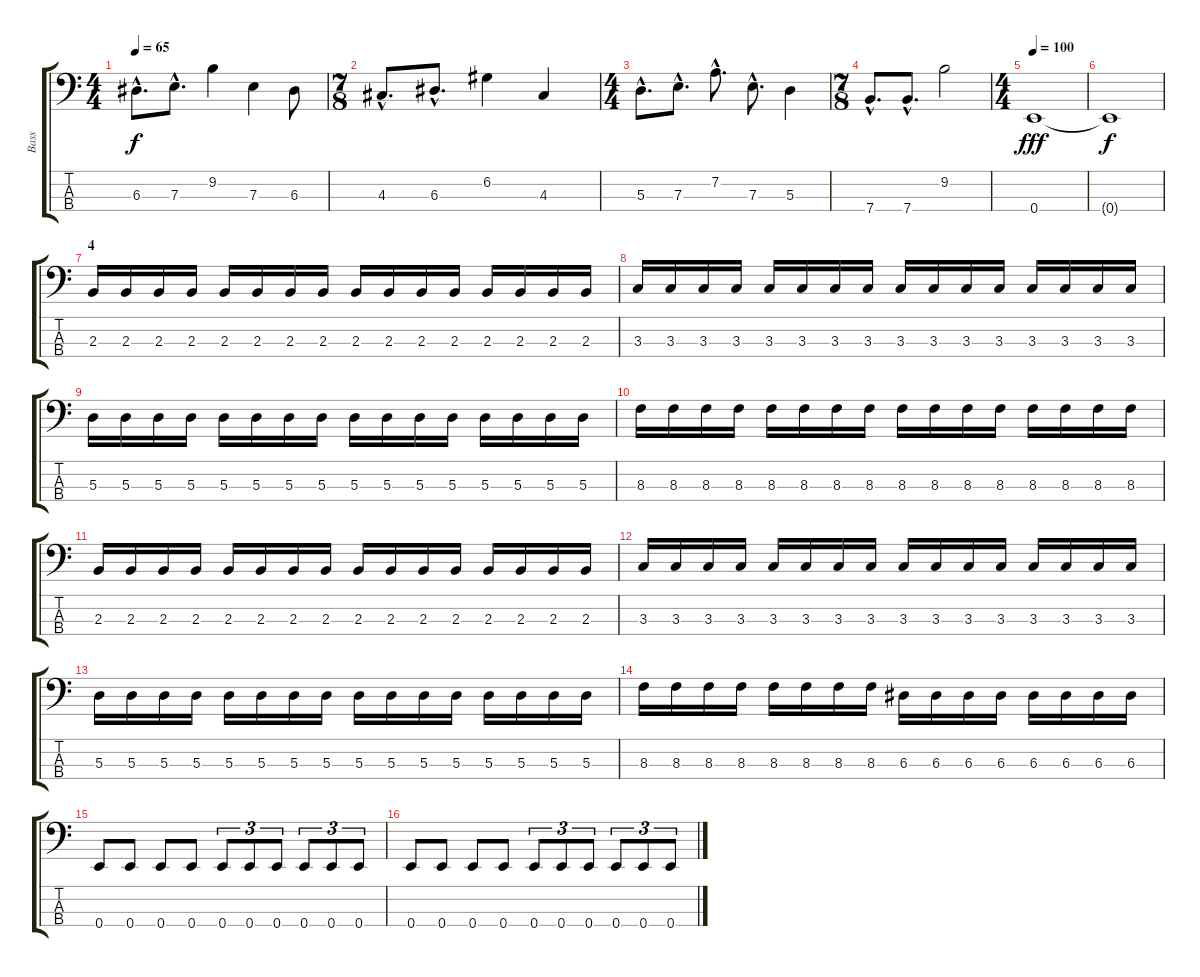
\track ("Bass" "Bass") {instrument electricbassfinger}
\staff {score tabs}
\tuning (G2 D2 A1 E1) {hide}
\ts (4 4)
\tempo 65
\clef f4
\ks c
6.3{hac}.8{d dy f} 7.3{hac}.8{d} 9.2.4 7.3.4 6.3.8 |
\ts (7 8)
4.3{hac}.8{d} 6.3{hac}.8{d} 6.2.4 4.3.4 |
\ts (4 4)
5.3{hac}.8{d} 7.3{hac}.8{d} 7.2{hac}.8{d} 7.3{hac}.8{d} 5.3.4 |
\ts (7 8)
7.4{hac}.8{d} 7.4{hac}.8{d} 9.2.2 |
\ts (4 4)
\tempo 100
0.4.1{dy fff} |
0.4{t}.1{dy f} |
\section ("" "4")
2.3.16 2.3.16 2.3.16 2.3.16 2.3.16 2.3.16 2.3.16 2.3.16 2.3.16 2.3.16 2.3.16 2.3.16 2.3.16 2.3.16 2.3.16 2.3.16 |
3.3.16 3.3.16 3.3.16 3.3.16 3.3.16 3.3.16 3.3.16 3.3.16 3.3.16 3.3.16 3.3.16 3.3.16 3.3.16 3.3.16 3.3.16 3.3.16 |
5.3.16 5.3.16 5.3.16 5.3.16 5.3.16 5.3.16 5.3.16 5.3.16 5.3.16 5.3.16 5.3.16 5.3.16 5.3.16 5.3.16 5.3.16 5.3.16 |
8.3.16 8.3.16 8.3.16 8.3.16 8.3.16 8.3.16 8.3.16 8.3.16 8.3.16 8.3.16 8.3.16 8.3.16 8.3.16 8.3.16 8.3.16 8.3.16 |
2.3.16 2.3.16 2.3.16 2.3.16 2.3.16 2.3.16 2.3.16 2.3.16 2.3.16 2.3.16 2.3.16 2.3.16 2.3.16 2.3.16 2.3.16 2.3.16 |
3.3.16 3.3.16 3.3.16 3.3.16 3.3.16 3.3.16 3.3.16 3.3.16 3.3.16 3.3.16 3.3.16 3.3.16 3.3.16 3.3.16 3.3.16 3.3.16 |
5.3.16 5.3.16 5.3.16 5.3.16 5.3.16 5.3.16 5.3.16 5.3.16 5.3.16 5.3.16 5.3.16 5.3.16 5.3.16 5.3.16 5.3.16 5.3.16 |
8.3.16 8.3.16 8.3.16 8.3.16 8.3.16 8.3.16 8.3.16 8.3.16 6.3.16 6.3.16 6.3.16 6.3.16 6.3.16 6.3.16 6.3.16 6.3.16 |
0.4.8 0.4.8 0.4.8 0.4.8 0.4.8{tu (3 2)} 0.4.8{tu (3 2)} 0.4.8{tu (3 2)} 0.4.8{tu (3 2)} 0.4.8{tu (3 2)} 0.4.8{tu (3 2)} |
0.4.8 0.4.8 0.4.8 0.4.8 0.4.8{tu (3 2)} 0.4.8{tu (3 2)} 0.4.8{tu (3 2)} 0.4.8{tu (3 2)} 0.4.8{tu (3 2)} 0.4.8{tu (3 2)}
